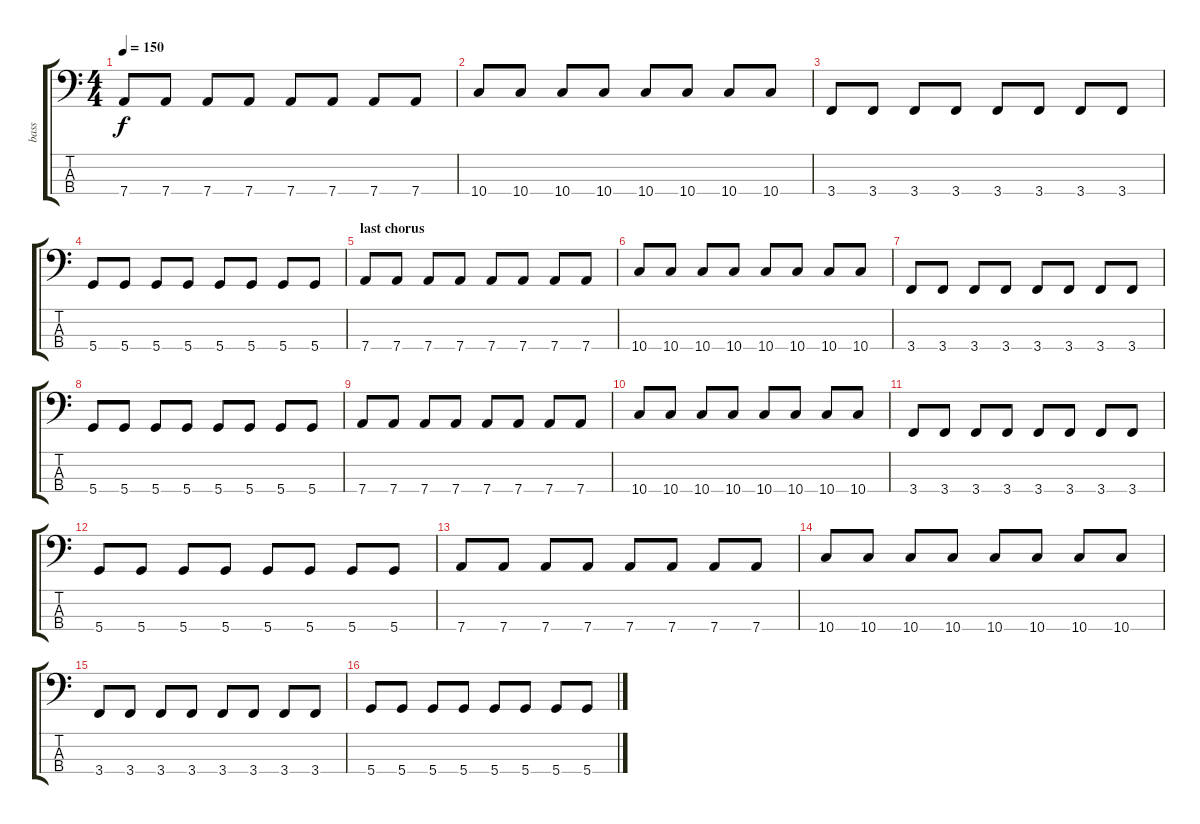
\track ("bass" "bass") {instrument electricbasspick}
\staff {score tabs}
\tuning (G2 D2 A1 D1) {hide}
\ts (4 4)
\tempo 150
\clef f4
\ks c
7.4.8{dy f} 7.4.8 7.4.8 7.4.8 7.4.8 7.4.8 7.4.8 7.4.8 |
10.4.8 10.4.8 10.4.8 10.4.8 10.4.8 10.4.8 10.4.8 10.4.8 |
3.4.8 3.4.8 3.4.8 3.4.8 3.4.8 3.4.8 3.4.8 3.4.8 |
5.4.8 5.4.8 5.4.8 5.4.8 5.4.8 5.4.8 5.4.8 5.4.8 |
\section ("" "last chorus")
7.4.8 7.4.8 7.4.8 7.4.8 7.4.8 7.4.8 7.4.8 7.4.8 |
10.4.8 10.4.8 10.4.8 10.4.8 10.4.8 10.4.8 10.4.8 10.4.8 |
3.4.8 3.4.8 3.4.8 3.4.8 3.4.8 3.4.8 3.4.8 3.4.8 |
5.4.8 5.4.8 5.4.8 5.4.8 5.4.8 5.4.8 5.4.8 5.4.8 |
7.4.8 7.4.8 7.4.8 7.4.8 7.4.8 7.4.8 7.4.8 7.4.8 |
10.4.8 10.4.8 10.4.8 10.4.8 10.4.8 10.4.8 10.4.8 10.4.8 |
3.4.8 3.4.8 3.4.8 3.4.8 3.4.8 3.4.8 3.4.8 3.4.8 |
5.4.8 5.4.8 5.4.8 5.4.8 5.4.8 5.4.8 5.4.8 5.4.8 |
7.4.8 7.4.8 7.4.8 7.4.8 7.4.8 7.4.8 7.4.8 7.4.8 |
10.4.8 10.4.8 10.4.8 10.4.8 10.4.8 10.4.8 10.4.8 10.4.8 |
3.4.8 3.4.8 3.4.8 3.4.8 3.4.8 3.4.8 3.4.8 3.4.8 |
5.4.8 5.4.8 5.4.8 5.4.8 5.4.8 5.4.8 5.4.8 5.4.8
